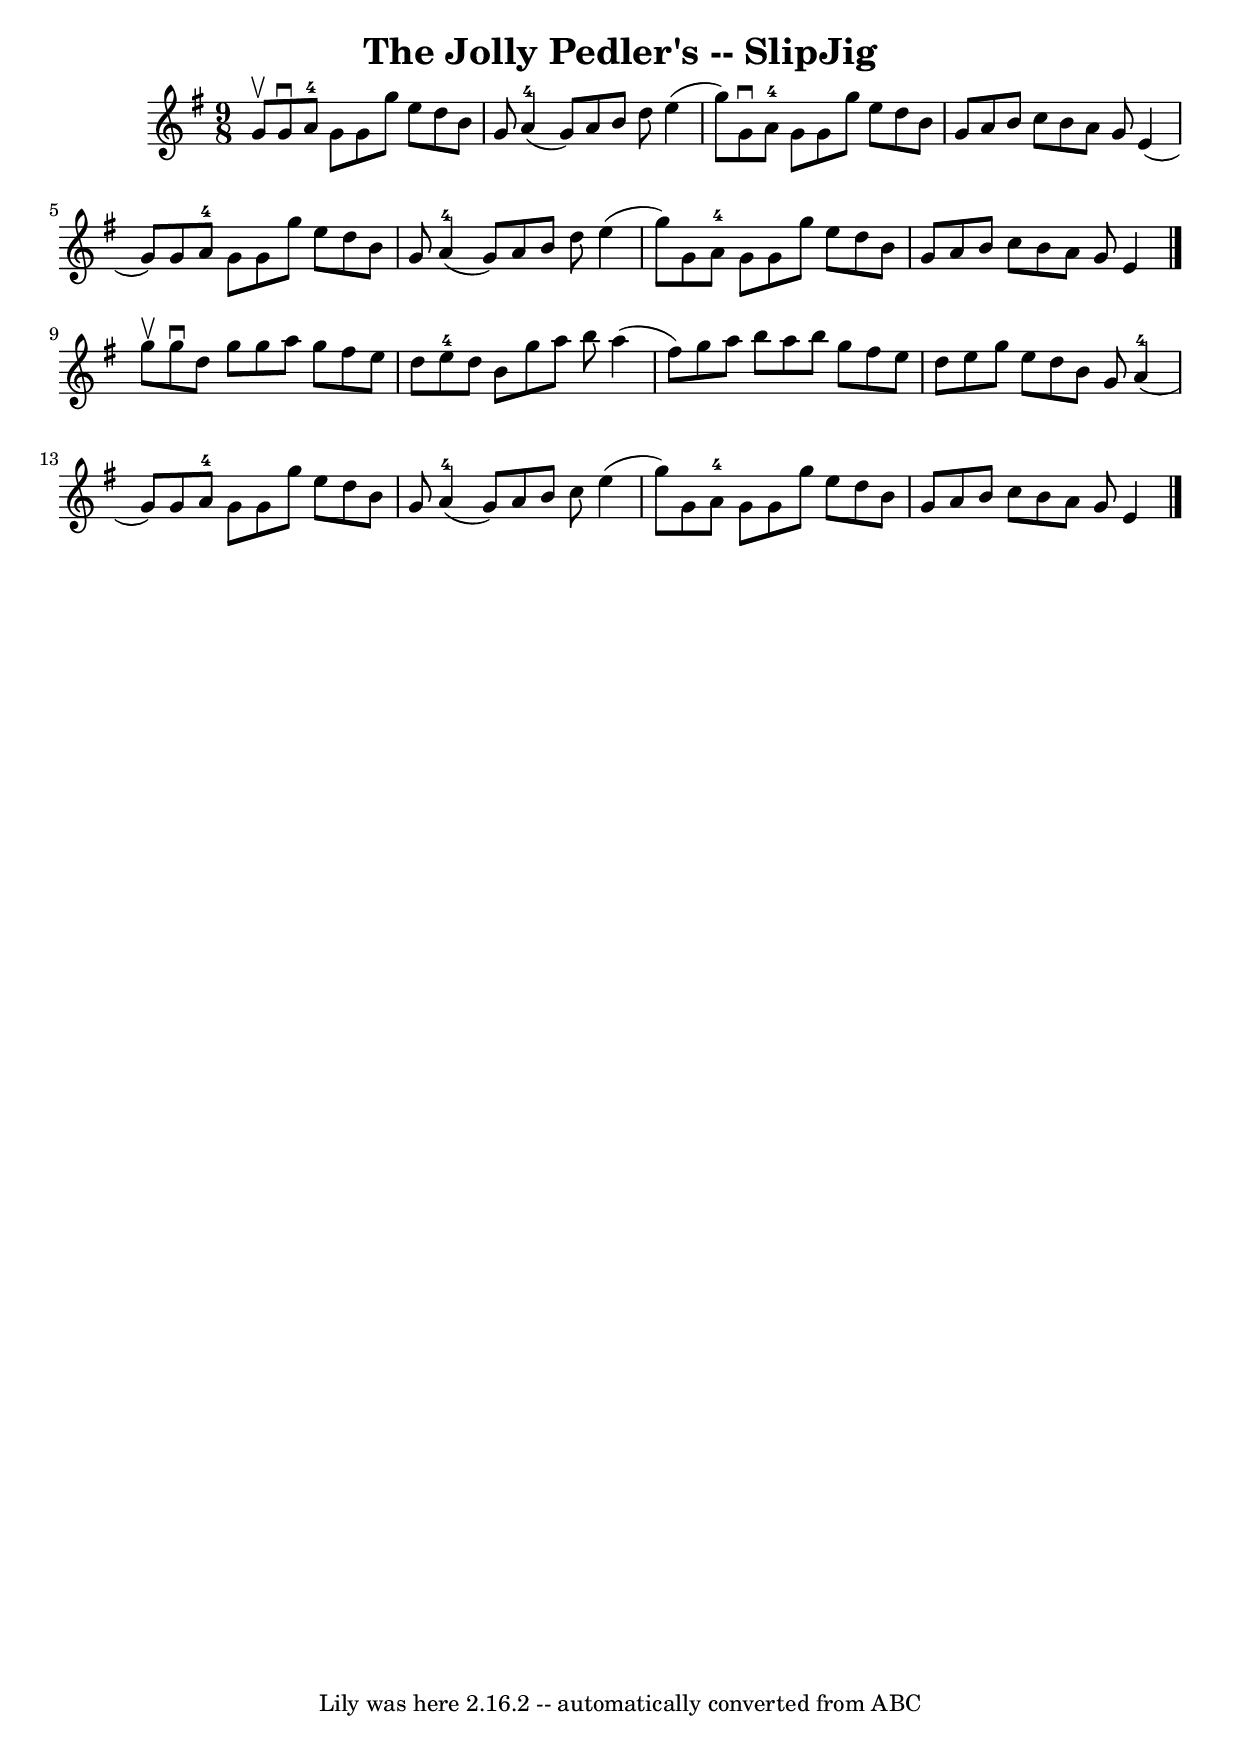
\version "2.16.2"
\include "Mammoth.ily"
\header {
  %% book = "Ryan's Mammoth Collection"
  crossRefNumber = "1"
  footnotes = ""
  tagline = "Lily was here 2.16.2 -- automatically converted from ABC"
  title = "The Jolly Pedler's -- SlipJig"

}
voicedefault =  {


  \time 9/8 
  \key g \major
  g'8^\upbow |
  g'8^\downbow a'8-4 g'8 
  g'8 g''8 e''8 d''8 b'8 g'8  |
  a'4-4(g'8)   
  a'8 b'8 d''8 e''4 (g''8) |
  g'8^\downbow a'8-4   
  g'8 g'8 g''8 e''8 d''8 b'8 g'8  |
  a'8 b'8 c''8 
  b'8 a'8 g'8 e'4 (g'8) |
  g'8 a'8-4 g'8    
  g'8 g''8 e''8 d''8 b'8 g'8  |
  a'4-4(g'8) a'8 
  b'8 d''8 e''4 (g''8) |
  g'8 a'8-4 g'8 g'8    
  g''8 e''8 d''8 b'8 g'8  |
  a'8 b'8 c''8 b'8 a'8 
  g'8 e'4  \bar "|." g''8^\upbow |
  g''8^\downbow d''8    
  g''8 g''8 a''8 g''8 fis''8 e''8 d''8  |
  e''8-4   
  d''8 b'8 g''8 a''8 b''8 a''4 (fis''8) |
  g''8    
  a''8 b''8 a''8 b''8 g''8 fis''8 e''8 d''8  |
  e''8 
  g''8 e''8 d''8 b'8 g'8 a'4-4(g'8) |
  g'8 
  a'8-4 g'8 g'8 g''8 e''8 d''8 b'8 g'8  |
  a'4 
  -4(g'8) a'8 b'8 c''8 e''4 (g''8) |
  g'8 a'8 
  -4 g'8 g'8 g''8 e''8 d''8 b'8 g'8  |
  a'8 b'8  
  c''8 b'8 a'8 g'8 e'4  \bar "|."   

}

\score{
  <<

    \context Staff="default"
    {
      \voicedefault 
      
    }

  >>
  \layout {
    
  }
  \midi {
  }

}
